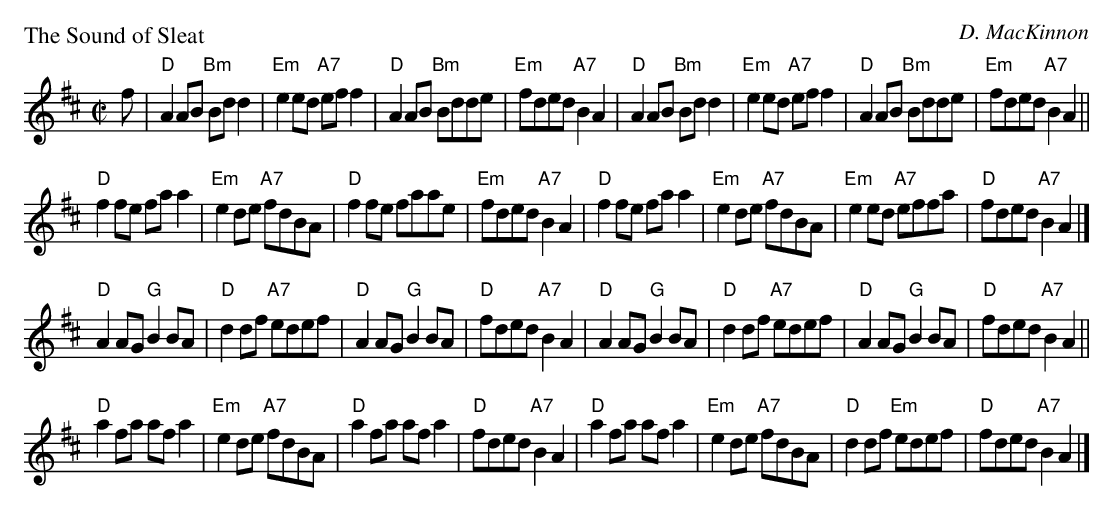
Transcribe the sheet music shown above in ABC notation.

X:1
P: The Sound of Sleat
C: D. MacKinnon
c: arr. John Chambers, mods by T. Traub 5-5-2007, 10-21-2010
M: C|
L: 1/8
K: D
f \
| "D"A2AB "Bm"Bdd2 | "Em"e2ed "A7"eff2 |  "D"A2AB "Bm"Bdde | "Em"fded "A7"B2A2 |"D"A2AB "Bm"Bdd2 | "Em"e2ed "A7"eff2 |  "D"A2AB "Bm"Bdde | "Em"fded "A7"B2A2 ||
"D"f2 fe fa a2 | "Em"e2 de "A7"fdBA | "D"f2 fe faae | "Em"fded "A7"B2 A2 | "D"f2 fe fa a2 | "Em"e2 de "A7"fdBA |"Em"e2ed "A7"effa | "D"fded "A7"B2A2 |]
"D"A2AG "G"B2BA | "D"d2df "A7"edef | "D"A2AG "G"B2BA | "D"fded "A7"B2A2|"D"A2AG "G"B2BA | "D"d2df "A7"edef | "D"A2AG "G"B2BA | "D"fded "A7"B2A2||
"D"a2fa afa2 | "Em"e2de "A7"fdBA | "D"a2fa afa2 | "D"fded "A7"B2A2 | "D"a2fa afa2 | "Em"e2de "A7"fdBA | "D"d2df "Em"edef | "D"fded "A7"B2A2 |]
